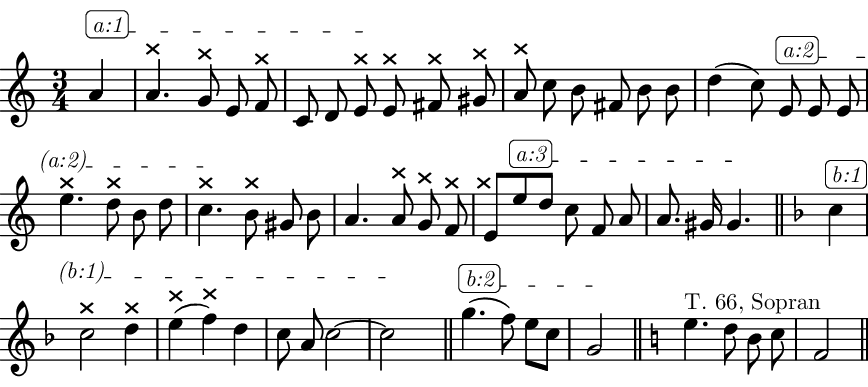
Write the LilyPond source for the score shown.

\version "2.19.65"

\version "2.19.65"
\language "deutsch"

#(ly:set-option 'point-and-click #f)

\header {
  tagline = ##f
}

\paper {
  paper-width = 147\mm
  line-width = 147\mm
  top-margin = 0
  bottom-margin = 0
  
  page-breaking = #ly:one-page-breaking

  #(define fonts
    (set-global-fonts
     #:roman "LMRoman10"
     #:factor (/ staff-height pt 20)
    ))
}

\layout {
  \context {
    \Staff
    %\override TextScript.font-shape = #'italic
  }
}


\layout {
  indent = 0
  \context {
    \Score
    \omit BarNumber
  }
}

mot = #(define-event-function (n)
                              (string?)
                              #{
                                -\tweak bound-details.left.text \markup\rounded-box $n
                                \tweak bound-details.left-broken.text \markup \concat { ( $n ) }
                                \tweak outside-staff-priority 10000
                                \startTextSpan
                              #})
tom = \stopTextSpan
x = ^\markup\musicglyph #"noteheads.s2cross"

\relative {
  \key a \minor
  \time 3/4
  \partial 4
  \autoBeamOff
  a'4\mot "a:1" |
  4.\x g8\x e f\x |
  c d e\x\tom e\x fis\x gis\x |
  a\x c h fis h h
  d4( c8) e,\mot "a:2" e e |
  e'4.\x d8\x h d |
  c4.\x\tom h8\x gis h
  a4. 8\x g\x f\x |
  e[-\tweak X-offset -0.7 \x e'\mot "a:3" d] c f, a |
  a8. gis16 4.\tom \bar "||"
  \key f \major
  \partial 4
  c4\mot "b:1" |
  2\x d4\x
  e\x( f\x) d
  c8 a c2~
  2\tom s4 \bar "||"
  g'4.(\mot "b:2" f8) e[ c]
  g2\tom \bar "||"
  \partial 1*0
  \key a \minor
  <>^"T. 66, Sopran"
  e'4. d8 h c |
  f,2 \bar "||"
}